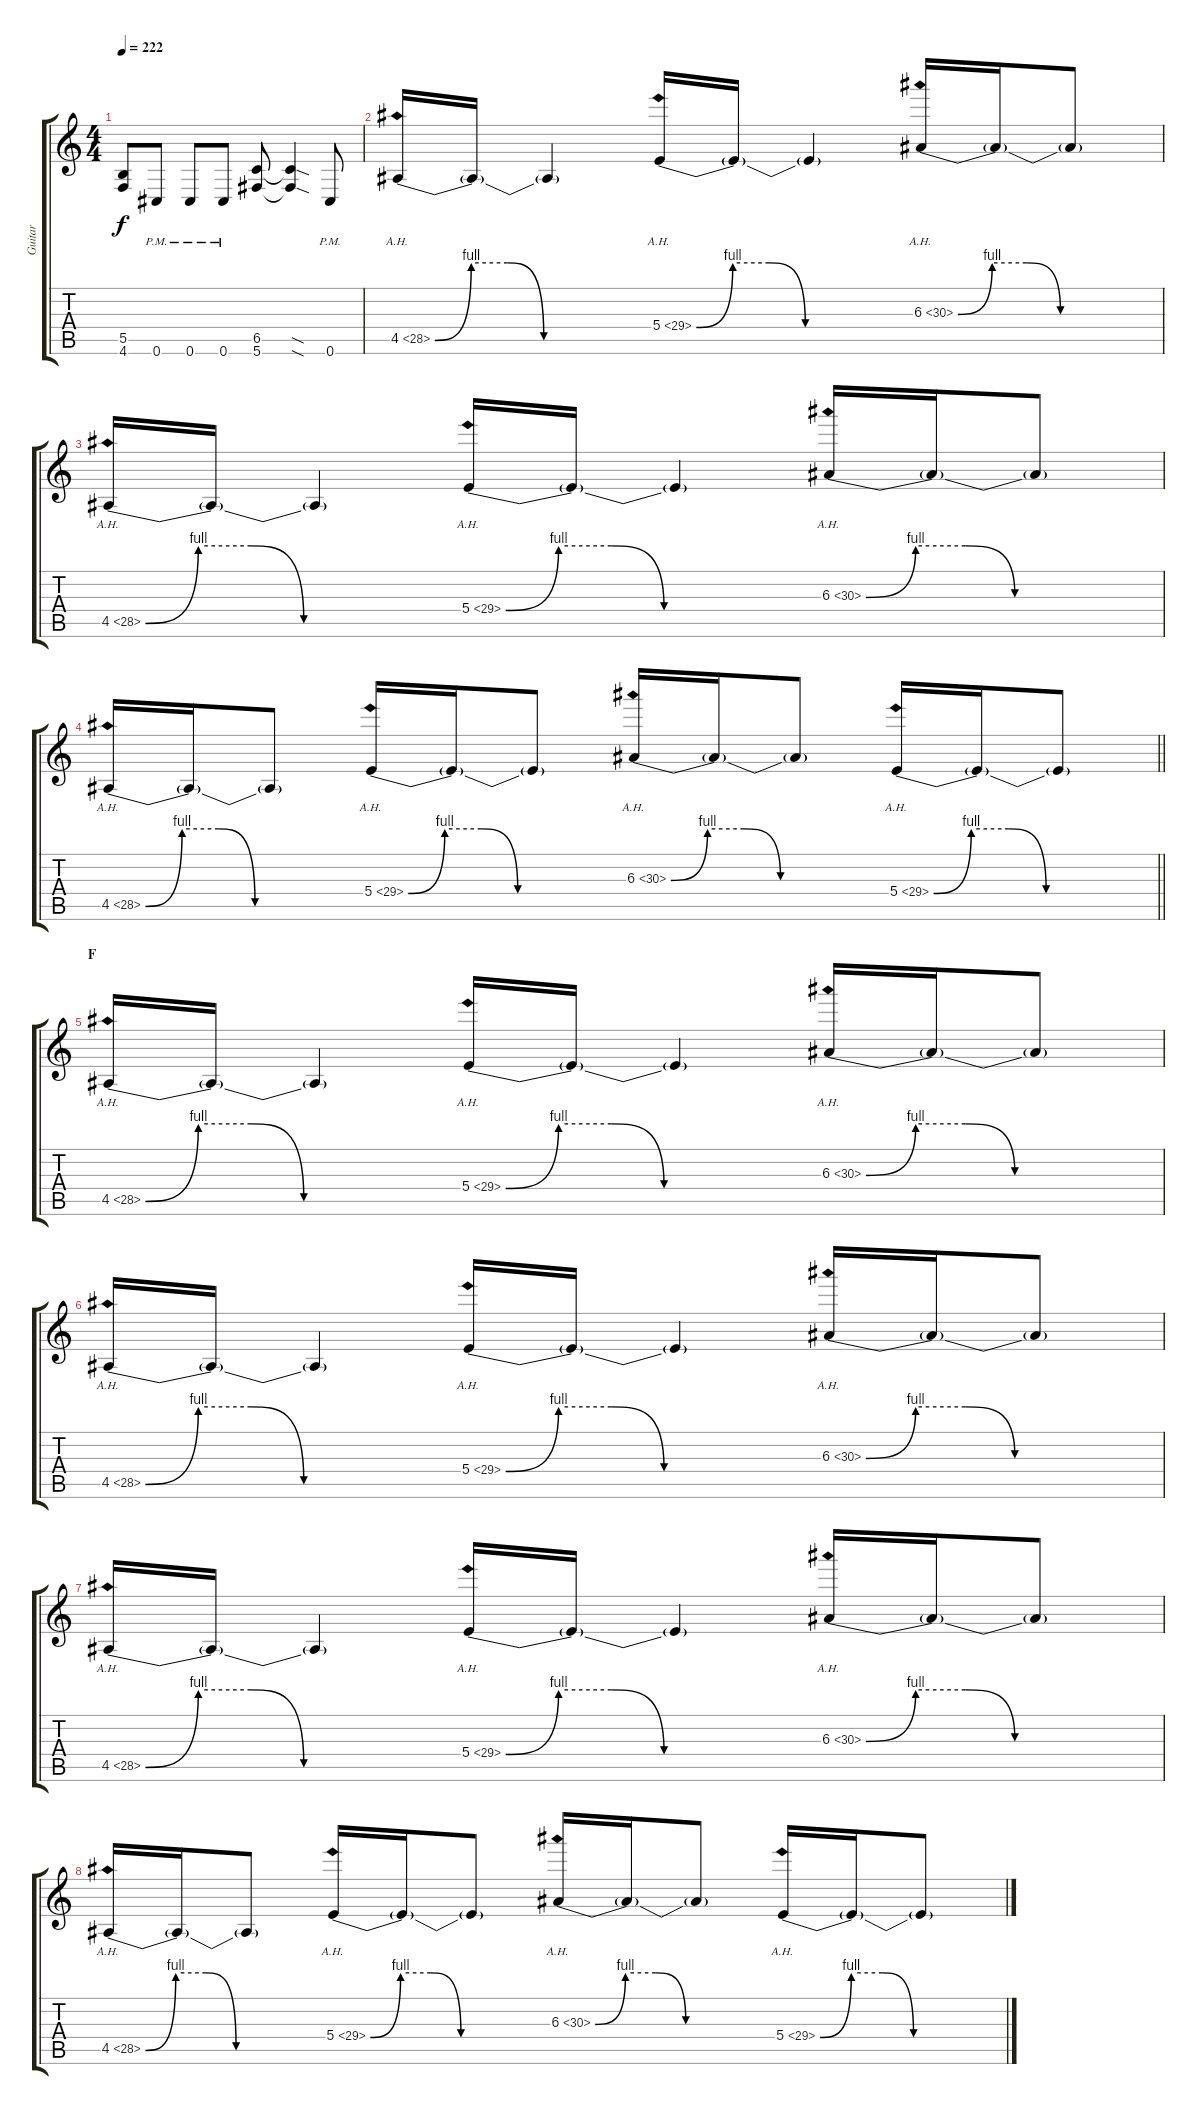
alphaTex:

\track ("Guitar" "Guitar") {instrument distortionguitar}
\staff {score tabs}
\tuning (Db4 Ab3 E3 B2 Gb2 Db2) {hide}
\ts (4 4)
\tempo 222
\clef g2
\ks c
(5.5{t} 4.6{t}).8{dy f} 0.6{pm}.8 0.6{pm}.8 0.6{pm}.8 (6.5 5.6).8 (6.5{sod t} 5.6{sod t}).4 0.6{pm}.8 |
4.5{be (custom 0 0 10 4 20 4 30 0 60 0) ah 24}.16 4.5{t}.16 4.5{t}.4 5.4{be (custom 0 0 10 4 20 4 30 0 60 0) ah 24}.16 5.4{t}.16 5.4{t}.4 6.3{be (custom 0 0 10 4 20 4 30 0 60 0) ah 24}.16 6.3{t}.16 6.3{t}.8 |
4.5{be (custom 0 0 10 4 20 4 30 0 60 0) ah 24}.16 4.5{t}.16 4.5{t}.4 5.4{be (custom 0 0 10 4 20 4 30 0 60 0) ah 24}.16 5.4{t}.16 5.4{t}.4 6.3{be (custom 0 0 10 4 20 4 30 0 60 0) ah 24}.16 6.3{t}.16 6.3{t}.8 |
\barLineRight lightlight
4.5{be (custom 0 0 10 4 20 4 30 0 60 0) ah 24}.16 4.5{t}.16 4.5{t}.8 5.4{be (custom 0 0 10 4 20 4 30 0 60 0) ah 24}.16 5.4{t}.16 5.4{t}.8 6.3{be (custom 0 0 10 4 20 4 30 0 60 0) ah 24}.16 6.3{t}.16 6.3{t}.8 5.4{be (custom 0 0 10 4 20 4 30 0 60 0) ah 24}.16 5.4{t}.16 5.4{t}.8 |
\section ("" "F")
4.5{be (custom 0 0 10 4 20 4 30 0 60 0) ah 24}.16 4.5{t}.16 4.5{t}.4 5.4{be (custom 0 0 10 4 20 4 30 0 60 0) ah 24}.16 5.4{t}.16 5.4{t}.4 6.3{be (custom 0 0 10 4 20 4 30 0 60 0) ah 24}.16 6.3{t}.16 6.3{t}.8 |
4.5{be (custom 0 0 10 4 20 4 30 0 60 0) ah 24}.16 4.5{t}.16 4.5{t}.4 5.4{be (custom 0 0 10 4 20 4 30 0 60 0) ah 24}.16 5.4{t}.16 5.4{t}.4 6.3{be (custom 0 0 10 4 20 4 30 0 60 0) ah 24}.16 6.3{t}.16 6.3{t}.8 |
4.5{be (custom 0 0 10 4 20 4 30 0 60 0) ah 24}.16 4.5{t}.16 4.5{t}.4 5.4{be (custom 0 0 10 4 20 4 30 0 60 0) ah 24}.16 5.4{t}.16 5.4{t}.4 6.3{be (custom 0 0 10 4 20 4 30 0 60 0) ah 24}.16 6.3{t}.16 6.3{t}.8 |
4.5{be (custom 0 0 10 4 20 4 30 0 60 0) ah 24}.16 4.5{t}.16 4.5{t}.8 5.4{be (custom 0 0 10 4 20 4 30 0 60 0) ah 24}.16 5.4{t}.16 5.4{t}.8 6.3{be (custom 0 0 10 4 20 4 30 0 60 0) ah 24}.16 6.3{t}.16 6.3{t}.8 5.4{be (custom 0 0 10 4 20 4 30 0 60 0) ah 24}.16 5.4{t}.16 5.4{t}.8
